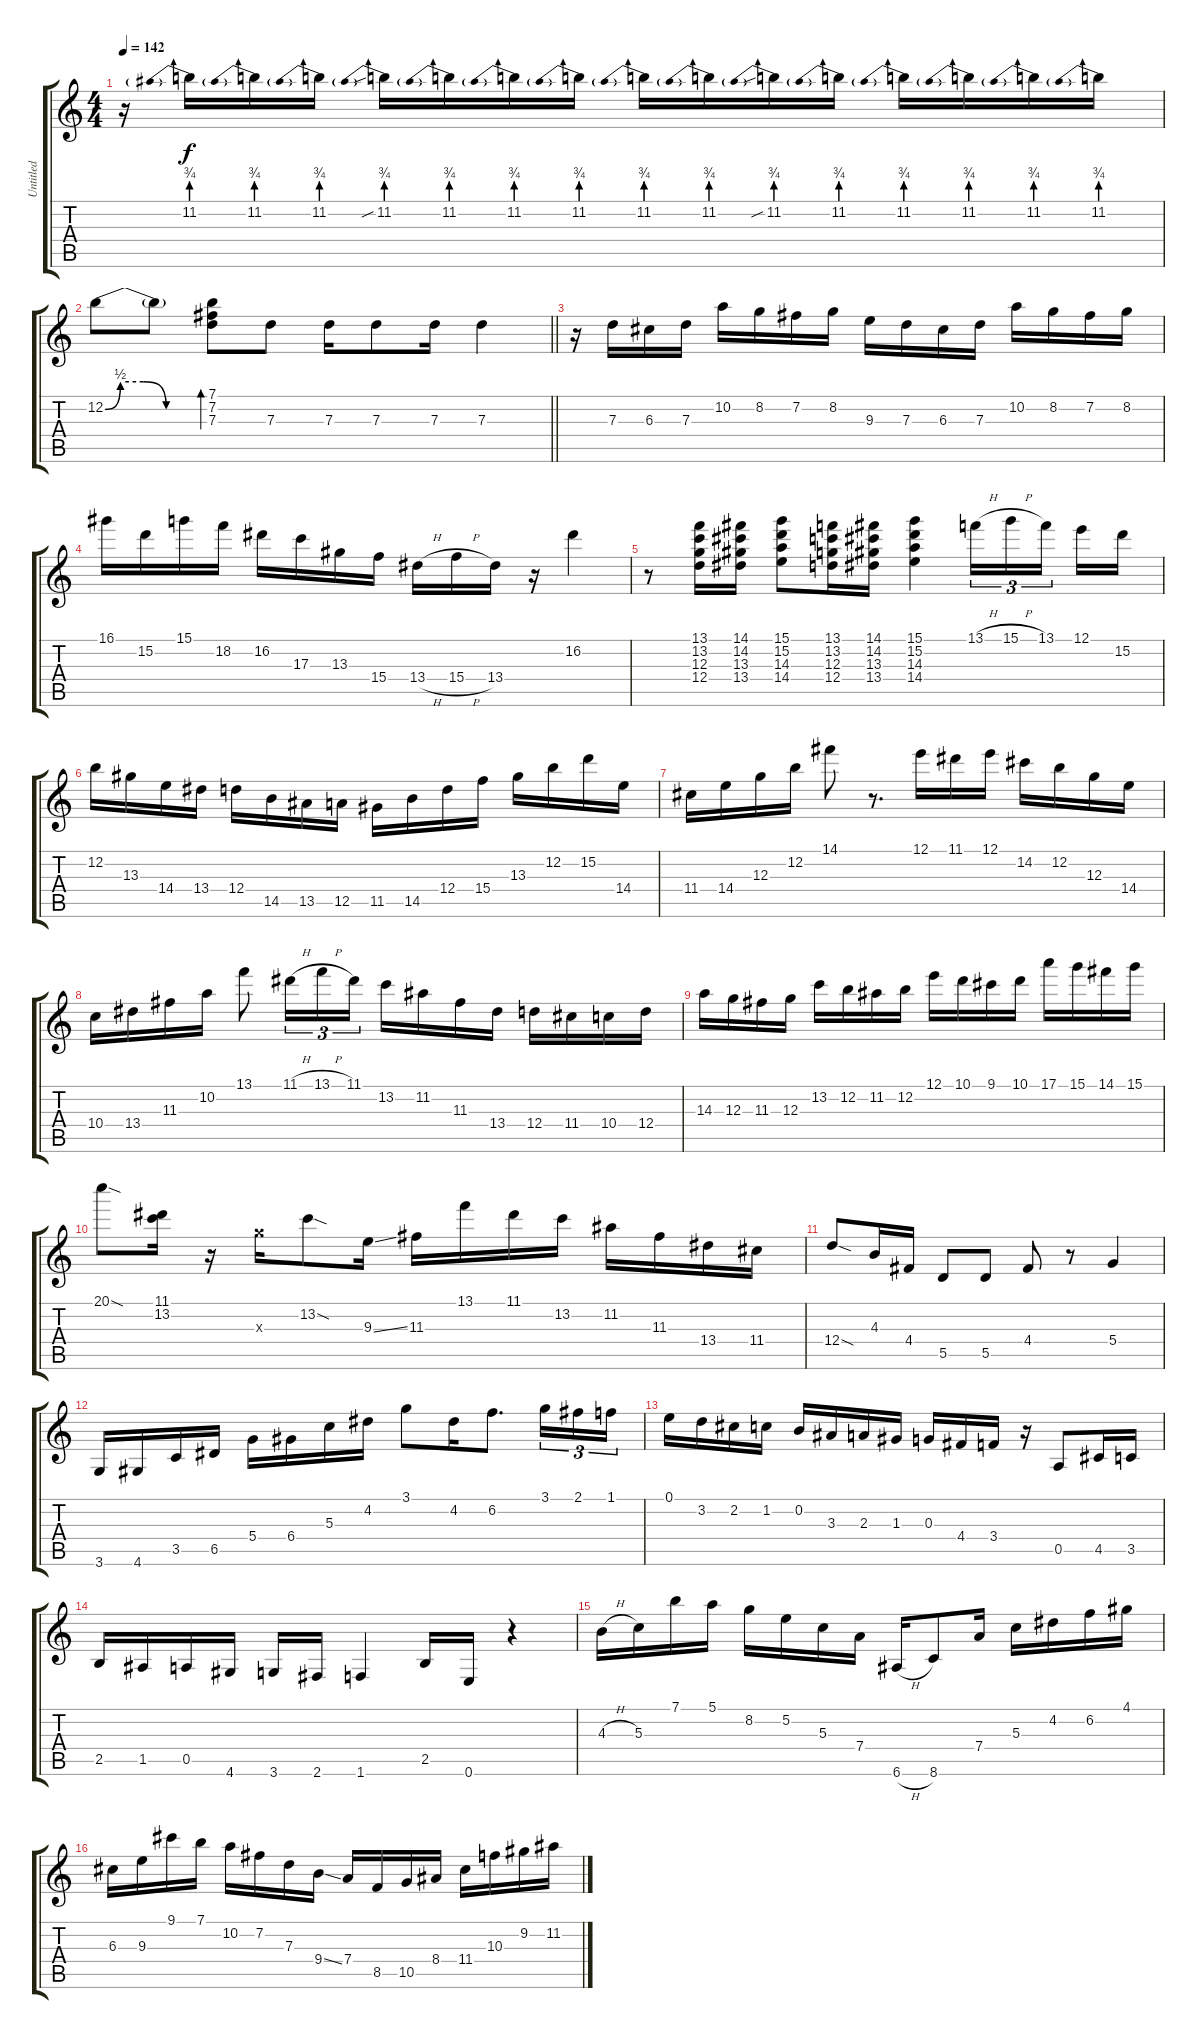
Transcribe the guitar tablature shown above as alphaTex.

\track ("Untitled" "Untitled") {instrument acousticguitarsteel}
\staff {score tabs}
\tuning (E4 B3 G3 D3 A2 E2) {hide}
\ts (4 4)
\tempo 142
\clef g2
\ks c
r.16{dy f} 11.2{be (prebend 0 3 60 3)}.16 11.2{be (prebend 0 3 60 3)}.16 11.2{be (prebend 0 3 60 3)}.16 11.2{be (prebend 0 3 60 3) sib}.16 11.2{be (prebend 0 3 60 3)}.16 11.2{be (prebend 0 3 60 3)}.16 11.2{be (prebend 0 3 60 3)}.16 11.2{be (prebend 0 3 60 3)}.16 11.2{be (prebend 0 3 60 3)}.16 11.2{be (prebend 0 3 60 3) sib}.16 11.2{be (prebend 0 3 60 3)}.16 11.2{be (prebend 0 3 60 3)}.16 11.2{be (prebend 0 3 60 3)}.16 11.2{be (prebend 0 3 60 3)}.16 11.2{be (prebend 0 3 60 3)}.16 |
\barLineRight lightlight
12.2{be (custom 0 0 10 2 25 2 40 0 60 0)}.8 12.2{t}.8 (7.1 7.2 7.3).8{bd 30} 7.3.8 7.3.16 7.3.8 7.3.16 7.3.4 |
r.16 7.3.16 6.3.16 7.3.16 10.2.16 8.2.16 7.2.16 8.2.16 9.3.16 7.3.16 6.3.16 7.3.16 10.2.16 8.2.16 7.2.16 8.2.16 |
16.1.16 15.2.16 15.1.16 18.2.16 16.2.16 17.3.16 13.3.16 15.4.16 13.4{h}.16 15.4{h}.16 13.4.16 r.16 16.2.4 |
r.8 (13.1 13.2 12.3 12.4).16 (14.1 14.2 13.3 13.4).16 (15.1 15.2 14.3 14.4).8 (13.1 13.2 12.3 12.4).16 (14.1 14.2 13.3 13.4).16 (15.1 15.2 14.3 14.4).4 13.1{h}.16{tu (3 2)} 15.1{h}.16{tu (3 2)} 13.1.16{tu (3 2) beam splitsecondary} 12.1.16 15.2.16 |
12.2.16 13.3.16 14.4.16 13.4.16 12.4.16 14.5.16 13.5.16 12.5.16 11.5.16 14.5.16 12.4.16 15.4.16 13.3.16 12.2.16 15.2.16 14.4.16 |
11.4.16 14.4.16 12.3.16 12.2.16 14.1.8 r.8{d} 12.1.16 11.1.16 12.1.16 14.2.16 12.2.16 12.3.16 14.4.16 |
10.4.16 13.4.16 11.3.16 10.2.16 13.1.8 11.1{h}.16{tu (3 2)} 13.1{h}.16{tu (3 2)} 11.1.16{tu (3 2)} 13.2.16 11.2.16 11.3.16 13.4.16 12.4.16 11.4.16 10.4.16 12.4.16 |
14.3.16 12.3.16 11.3.16 12.3.16 13.2.16 12.2.16 11.2.16 12.2.16 12.1.16 10.1.16 9.1.16 10.1.16 17.1.16 15.1.16 14.1.16 15.1.16 |
20.1{sod}.8 (11.1 13.2).16 r.16 12.3{x}.16 13.2{sod}.8 9.3{ss}.16 11.3.16 13.1.16 11.1.16 13.2.16 11.2.16 11.3.16 13.4.16 11.4.16 |
12.4{sod}.8 4.3.16 4.4.16 5.5.8 5.5.8 4.4.8 r.8 5.4.4 |
3.6.16 4.6.16 3.5.16 6.5.16 5.4.16 6.4.16 5.3.16 4.2.16 3.1.8 4.2.16 6.2.8{d} 3.1.16{tu (3 2)} 2.1.16{tu (3 2)} 1.1.16{tu (3 2)} |
0.1.16 3.2.16 2.2.16 1.2.16 0.2.16 3.3.16 2.3.16 1.3.16 0.3.16 4.4.16 3.4.16 r.16 0.5.8 4.5.16 3.5.16 |
2.5.16 1.5.16 0.5.16 4.6.16 3.6.16 2.6.16 1.6.4 2.5.16 0.6.16 r.4 |
4.3{h}.16 5.3.16 7.1.16 5.1.16 8.2.16 5.2.16 5.3.16 7.4.16 6.6{h}.16 8.6.8 7.4.16 5.3.16 4.2.16 6.2.16 4.1.16 |
6.3.16 9.3.16 9.1.16 7.1.16 10.2.16 7.2.16 7.3.16 9.4{ss}.16 7.4.16 8.5.16 10.5.16 8.4.16 11.4.16 10.3.16 9.2.16 11.2.16
